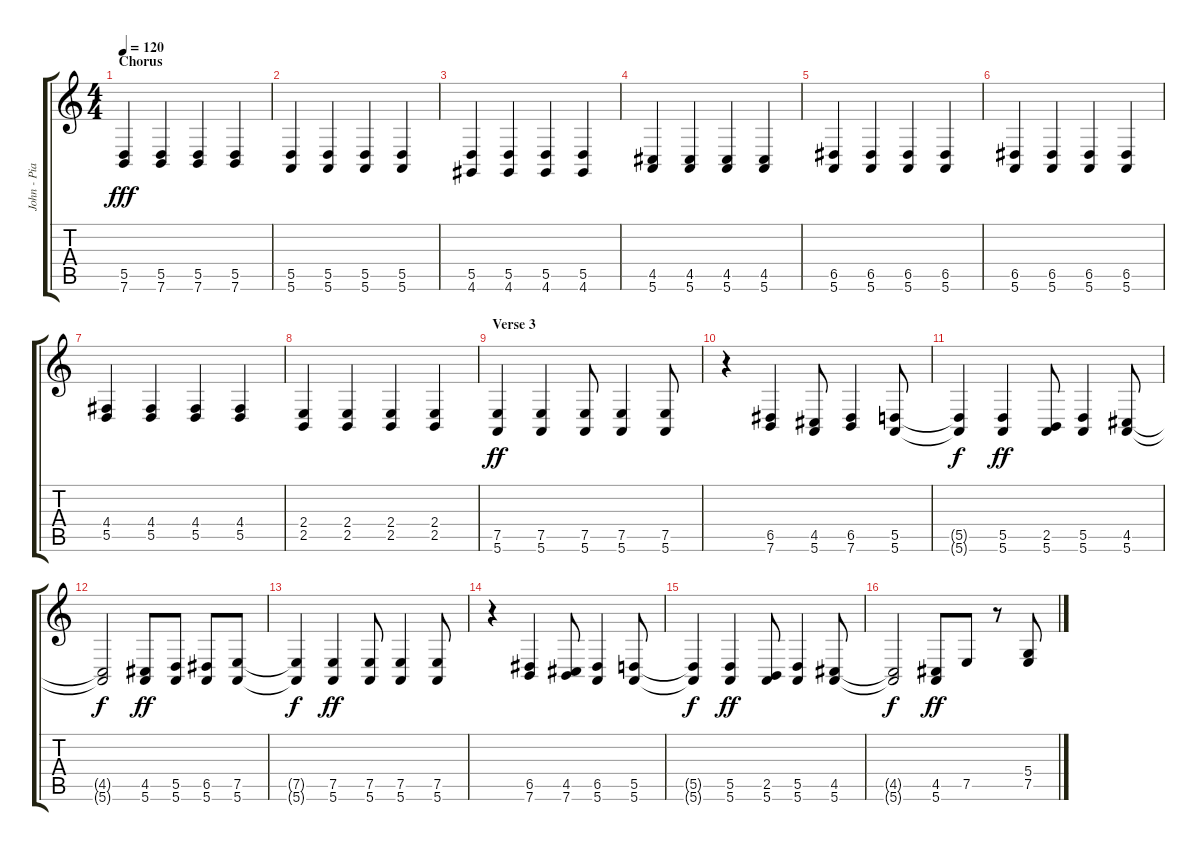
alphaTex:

\track ("John - Piano" "John - Pia") {instrument brightacousticpiano}
\staff {score tabs}
\tuning (E4 B3 G3 D3 A2 E2) {hide}
\ts (4 4)
\section ("" "Chorus")
\tempo 120
\clef g2
\ks c
(5.5 7.6).4{dy fff} (5.5 7.6).4 (5.5 7.6).4 (5.5 7.6).4 |
(5.5 5.6).4 (5.5 5.6).4 (5.5 5.6).4 (5.5 5.6).4 |
(5.5 4.6).4 (5.5 4.6).4 (5.5 4.6).4 (5.5 4.6).4 |
(4.5 5.6).4 (4.5 5.6).4 (4.5 5.6).4 (4.5 5.6).4 |
(6.5 5.6).4 (6.5 5.6).4 (6.5 5.6).4 (6.5 5.6).4 |
(6.5 5.6).4 (6.5 5.6).4 (6.5 5.6).4 (6.5 5.6).4 |
(4.4 5.5).4 (4.4 5.5).4 (4.4 5.5).4 (4.4 5.5).4 |
(2.4 2.5).4 (2.4 2.5).4 (2.4 2.5).4 (2.4 2.5).4 |
\section ("" "Verse 3")
(7.5 5.6).4{dy ff} (7.5 5.6).4 (7.5 5.6).8 (7.5 5.6).4 (7.5 5.6).8 |
r.4 (6.5 7.6).4 (4.5 5.6).8 (6.5 7.6).4 (5.5 5.6).8 |
(5.5{t} 5.6{t}).4{dy f} (5.5 5.6).4{dy ff} (2.5 5.6).8 (5.5 5.6).4 (4.5 5.6).8 |
(4.5{t} 5.6{t}).2{dy f} (4.5 5.6).8{dy ff} (5.5 5.6).8 (6.5 5.6).8 (7.5 5.6).8 |
(7.5{t} 5.6{t}).4{dy f} (7.5 5.6).4{dy ff} (7.5 5.6).8 (7.5 5.6).4 (7.5 5.6).8 |
r.4 (6.5 7.6).4 (4.5 7.6).8 (6.5 5.6).4 (5.5 5.6).8 |
(5.5{t} 5.6{t}).4{dy f} (5.5 5.6).4{dy ff} (2.5 5.6).8 (5.5 5.6).4 (4.5 5.6).8 |
(4.5{t} 5.6{t}).2{dy f} (4.5 5.6).8{dy ff} 7.5.8 r.8 (5.4 7.5).8
